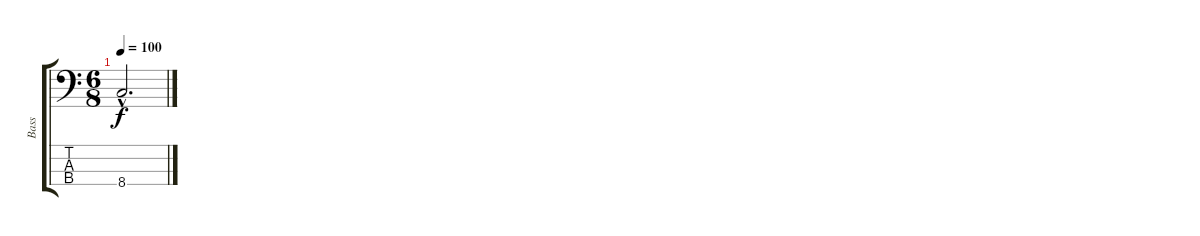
\track ("Bass" "Bass") {instrument electricbassfinger}
\staff {score tabs}
\tuning (G2 D2 A1 E1) {hide}
\ts (6 8)
\tempo 100
\clef f4
\ks c
8.4{hac}.2{d dy f}
